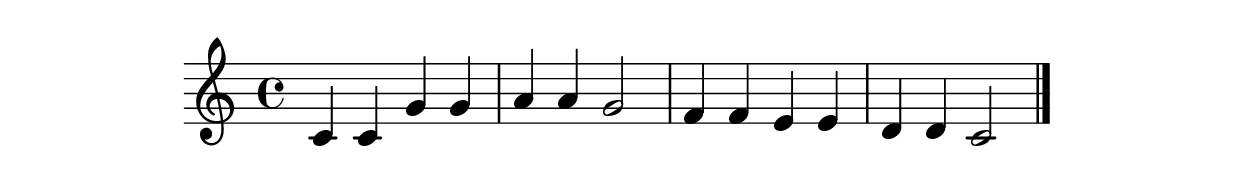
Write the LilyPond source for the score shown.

\version "2.20.0"

\header {
}

#(set-global-staff-size 28.5714285714)
\paper {
    paper-width = 21.0\cm
    paper-height = 29.7\cm
    top-margin = 1.5\cm
    bottom-margin = 1.5\cm
    left-margin = 1.5\cm
    right-margin = 1.5\cm
    between-system-space = 2.3\cm
    indent = 1.61538461538\cm
    }
\layout {
    \context { \Score
        autoBeaming = ##f
        }
    }
PartPOneVoiceOne =  \relative d' {
    \clef "treble" \key c \major \time 4/4
    | % 1
    c c g' g a a g2 f4 f e e d d c2
    \bar "|."
    }


% The score definition
\score {
    <<
        
        \new Staff
        <<
            \context Staff << 
                \mergeDifferentlyDottedOn\mergeDifferentlyHeadedOn
                \context Voice = "PartPOneVoiceOne" {  \PartPOneVoiceOne }
                >>
            >>
        
        >>
    \layout {}
    % To create MIDI output, uncomment the following line:
    %\midi {\tempo 4 = 100 }
}
